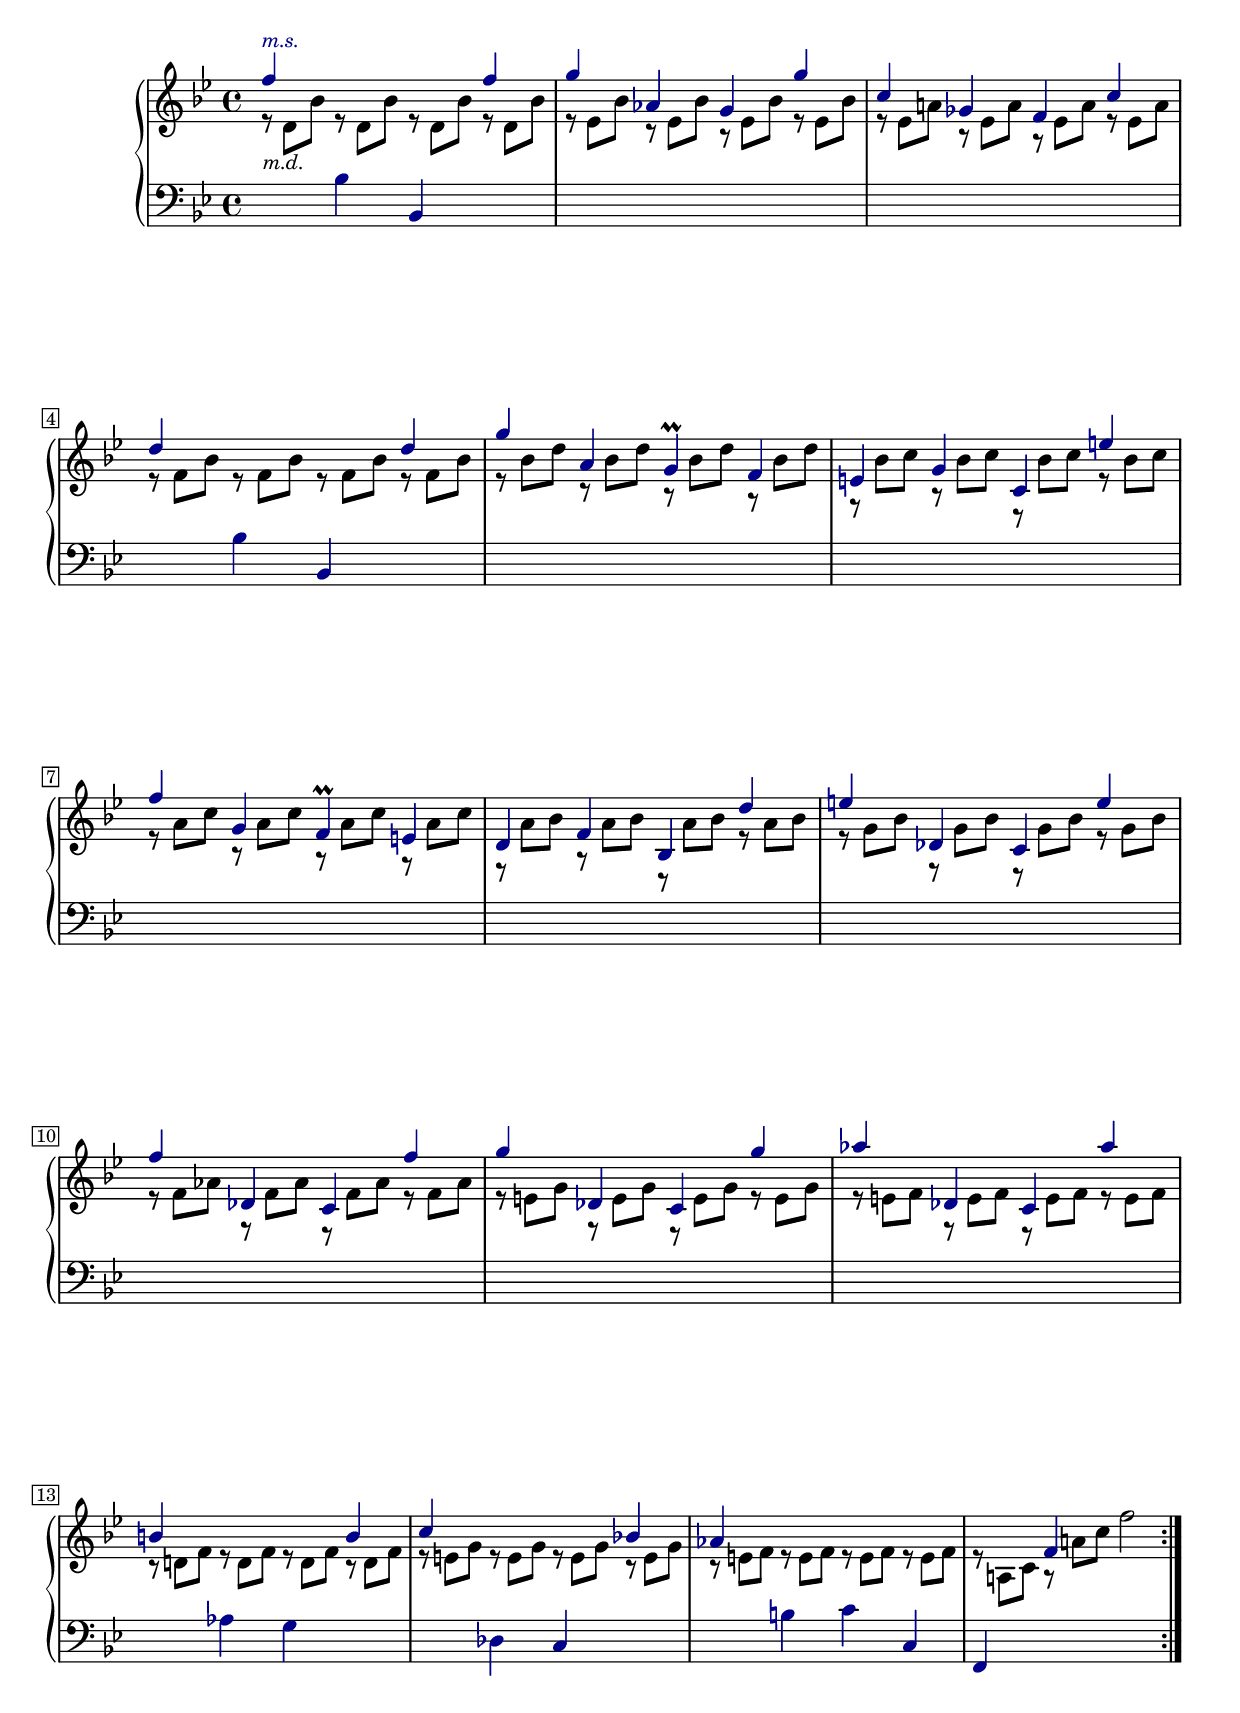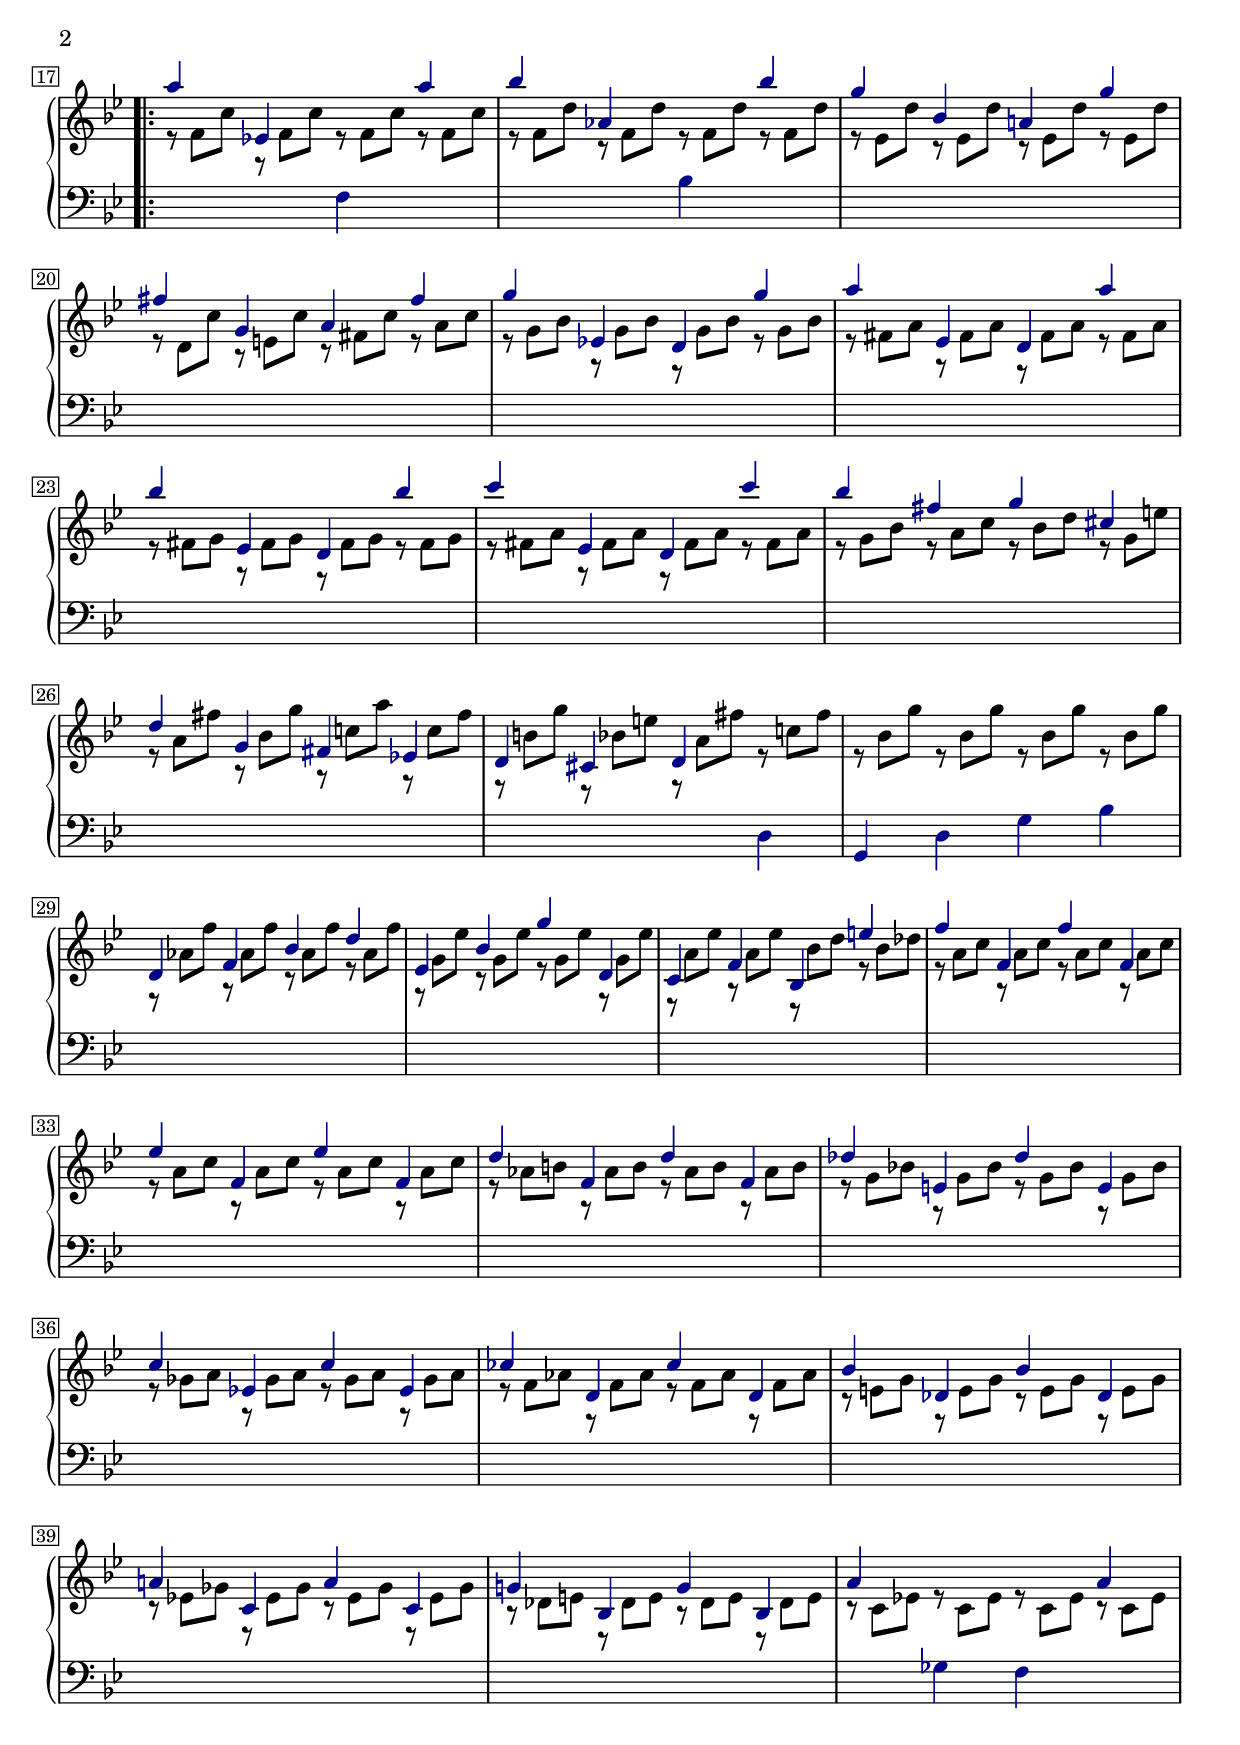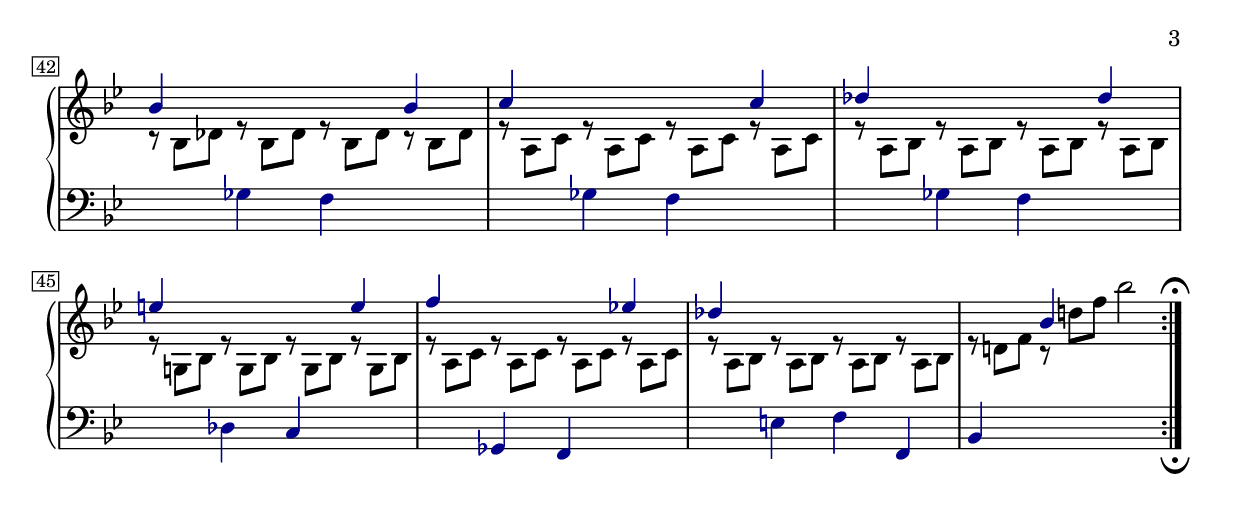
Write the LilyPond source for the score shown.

Global = {
  \key bes \major
  \time 4/4
  \include "../../global.ly"
}

leftHandColor = #(x11-color 'darkblue)

markWithColorExtended =
#(define-music-function (color music)
   (color? ly:music?)
   "Change the color of the given note."
   #{
     \override Accidental.color = #color
     \override Beam.color = #color
     \override NoteHead.color = #color
     \override Stem.color = #color
     #music
     \revert NoteHead.color
     \revert Accidental.color
     \unHighlightLeftHand
   #})

highlightLeftHand =
#(define-music-function (music)
   (ly:music?)
   "Colour the left hand to make it more visible"
   #{ \markWithColorExtended \leftHandColor #music #})

unHighlightLeftHand = {
  \revert Stem.color
  \revert Beam.color
}

Soprano = \context Voice = "one" \relative c'' {
  \voiceOne
  \stemUp
  \highlightLeftHand {
  %1
    \repeat volta 2 {
  | f4^\markup { \with-color #leftHandColor "m.s." } s2 f4
  | g aes, g g'
  | c,4 ges f c'
  | d s2 d4
  %5
  | g a, g^\prall f
  | e4 g c, e'
  | f g, f^\prall e
  | d f bes, d'
  | e des, c e'
  %10
  | f des, c f'
  | g des, c g''
  | as des,, c as''
  | b, s2 b4
  | c s2 bes4
  %15
  | aes s2.
  | s4 f s2
    }
    \repeat volta 2 {
  | a'4 ees,! s a'
  | bes aes, s bes'
  | g bes, a! g'
  %20
  | fis g, a fis'
  | g es,! d g'
  | a es, d a''
  | bes es,, d bes''
  | c es,, d c''
  %25
  | bes4 fis g cis,
  | d g, fis es!
  | d cis d s
  | s1
  | d4 f bes d
  %30
  | es, bes' g' d,
  | c f bes, e'
  | f f, f' f,
  \break
  | es' f, es' f,
  | d' f, d' f,
  %35
  | des' e, des' e,
  | c' es, c' es,
  | ces' d, ces' d,
  | bes' des, bes' des,
  | a'! c, a' c,
  %40
  | g'! bes, g' bes,
  | a' s2 a4
  | bes s2 bes4
  | c s2 c4
  | des s2 des4
  %45
  | e! s2 e4
  | f s2 ees4
  | des s2.
  | s4 bes s2
    }
    \unHighlightLeftHand
  }
}

Alto = \context Voice = "two" \relative c' {
  \voiceTwo
  \stemDown
  \override MultiMeasureRest.staff-position = #0
  \label #'PartitaIGigue
  %1
  \repeat volta 2 {
  | r8*2/3
    \once\override TextScript.extra-offset = #'(-2 . 0)
    d_\markup { "m.d." } bes'
    \repeat unfold 3 { r8*2/3 d, bes' }
  | \repeat unfold 4 { r es, bes' }
  | \repeat unfold 4 { r es, a }
  | \repeat unfold 4 { r f bes }
  %5
  | \repeat unfold 4 { r bes d }
  | \repeat unfold 4 { r bes c }
  | \repeat unfold 4 { r a c }
  | \repeat unfold 4 { r a bes }
  | \repeat unfold 4 { r g bes }
  %10
  | \repeat unfold 4 { r f as }
  | \repeat unfold 4 { r e g }
  | \repeat unfold 4 { r e f }
  | \repeat unfold 4 { r d f }
  | \repeat unfold 4 { r e g }
  %15
  | \repeat unfold 4 { r e f }
  | r8*2/3 a,! c r a'! c f2
  }
  \pageBreak
  \repeat volta 2 {
  | \repeat unfold 4 { r8*2/3 f, c' }
  | \repeat unfold 4 { r f, d' }
  | \repeat unfold 4 { r es, d' }
  %20
  | r8*2/3 d, c' r e, c' r fis, c' r a c
  | \repeat unfold 4 { r g bes }
  | \repeat unfold 4 { r fis a }
  | \repeat unfold 4 { r fis g }
  | \repeat unfold 4 { r fis a }
  %25
  | r8*2/3 g bes r a c r bes d r g, e'!
  | r a, fis' r bes, g' r c, a' r c, fis
  | r b, g' r bes, e r a, fis' r c fis
  | \repeat unfold 4 { r bes, g' }
  | \repeat unfold 4 { r as, f' }
  %30
  | \repeat unfold 4 { r g, es' }
  | r8*2/3 a, ees' r a, ees' r bes d r bes des
  | \repeat unfold 4 { r a c }
  | \repeat unfold 4 { r a c }
  | \repeat unfold 4 { r as b }
  %35
  | \repeat unfold 4 { r g bes }
  | \repeat unfold 4 { r ges a }
  | \repeat unfold 4 { r f as }
  | \repeat unfold 4 { r e g }
  | \repeat unfold 4 { r es ges }
  %40
  | \repeat unfold 4 { r des e }
  | \repeat unfold 4 { r c es }
  | \repeat unfold 4 { r bes des }
  | \repeat unfold 4 { r a c }
  | \repeat unfold 4 { r a bes }
  %45
  | \repeat unfold 4 { r g bes }
  | \repeat unfold 4 { r a c }
  | \repeat unfold 4 { r a bes }
  | r8*2/3 d! f r d' f bes2
    \override Score.TextMark.self-alignment-X = #CENTER
    \textEndMark \markup { \musicglyph "scripts.ufermata" }
  }
  \fine
}

Bass = \context Voice = "four" \relative c' {
  \voiceFour
  \stemNeutral\tieNeutral
  \override MultiMeasureRest.staff-position = #0
  \override Rest.staff-position = #0
  \highlightLeftHand {
    \repeat volta 2 {
  %1
  | s4 bes bes, s4
  | s1*2
  | s4 bes' bes, s
  | s1*8
  %13
  | s4 as' g s
  | s des c s
  %15
  | s b' c c,
  | f, s2.
    }
    \repeat volta 2 {
  | s2 f'4 s
  | s2 bes4 s
  | s1*8
  %27
  | s2. d,4
  | g, d' g bes
  | s1*12
  %41
    \repeat unfold 4 {
  |   s4 ges f s
    }
  %45
  | s des c s
  | s ges f s
  | s e' f f,
  | bes s2.
    \tweak direction #DOWN
    \textEndMark \markup { \musicglyph "scripts.dfermata" }
    }
    \unHighlightLeftHand
  }
  \fine
}

\score {
  \new PianoStaff
  <<
    \accidentalStyle Score.piano
    \context Staff = "upper" <<
      \set Staff.midiInstrument = #"acoustic grand"
      \Global
      \clef treble
      \Soprano
      \Alto
    >>
    \context Staff = "lower" <<
      \set Staff.midiInstrument = #"acoustic grand"
      \Global
      \clef bass
      \Bass
    >>
  >>
  \header {
    composer = ##f % "Johann Sebastian @composer_lastnam@"
    opus = ##f % "BWV 825"
    title = \markup { "Gigue" }
    subtitle = ##f
  }
  \layout {
    \context {
      \PianoStaff
      \override Parentheses.font-size = #-2
      \override TextScript.font-shape = #'italic
      \override TextScript.font-size = #-1
    }
  }
  \midi {
    \tempo 4 = 180
  }
}
